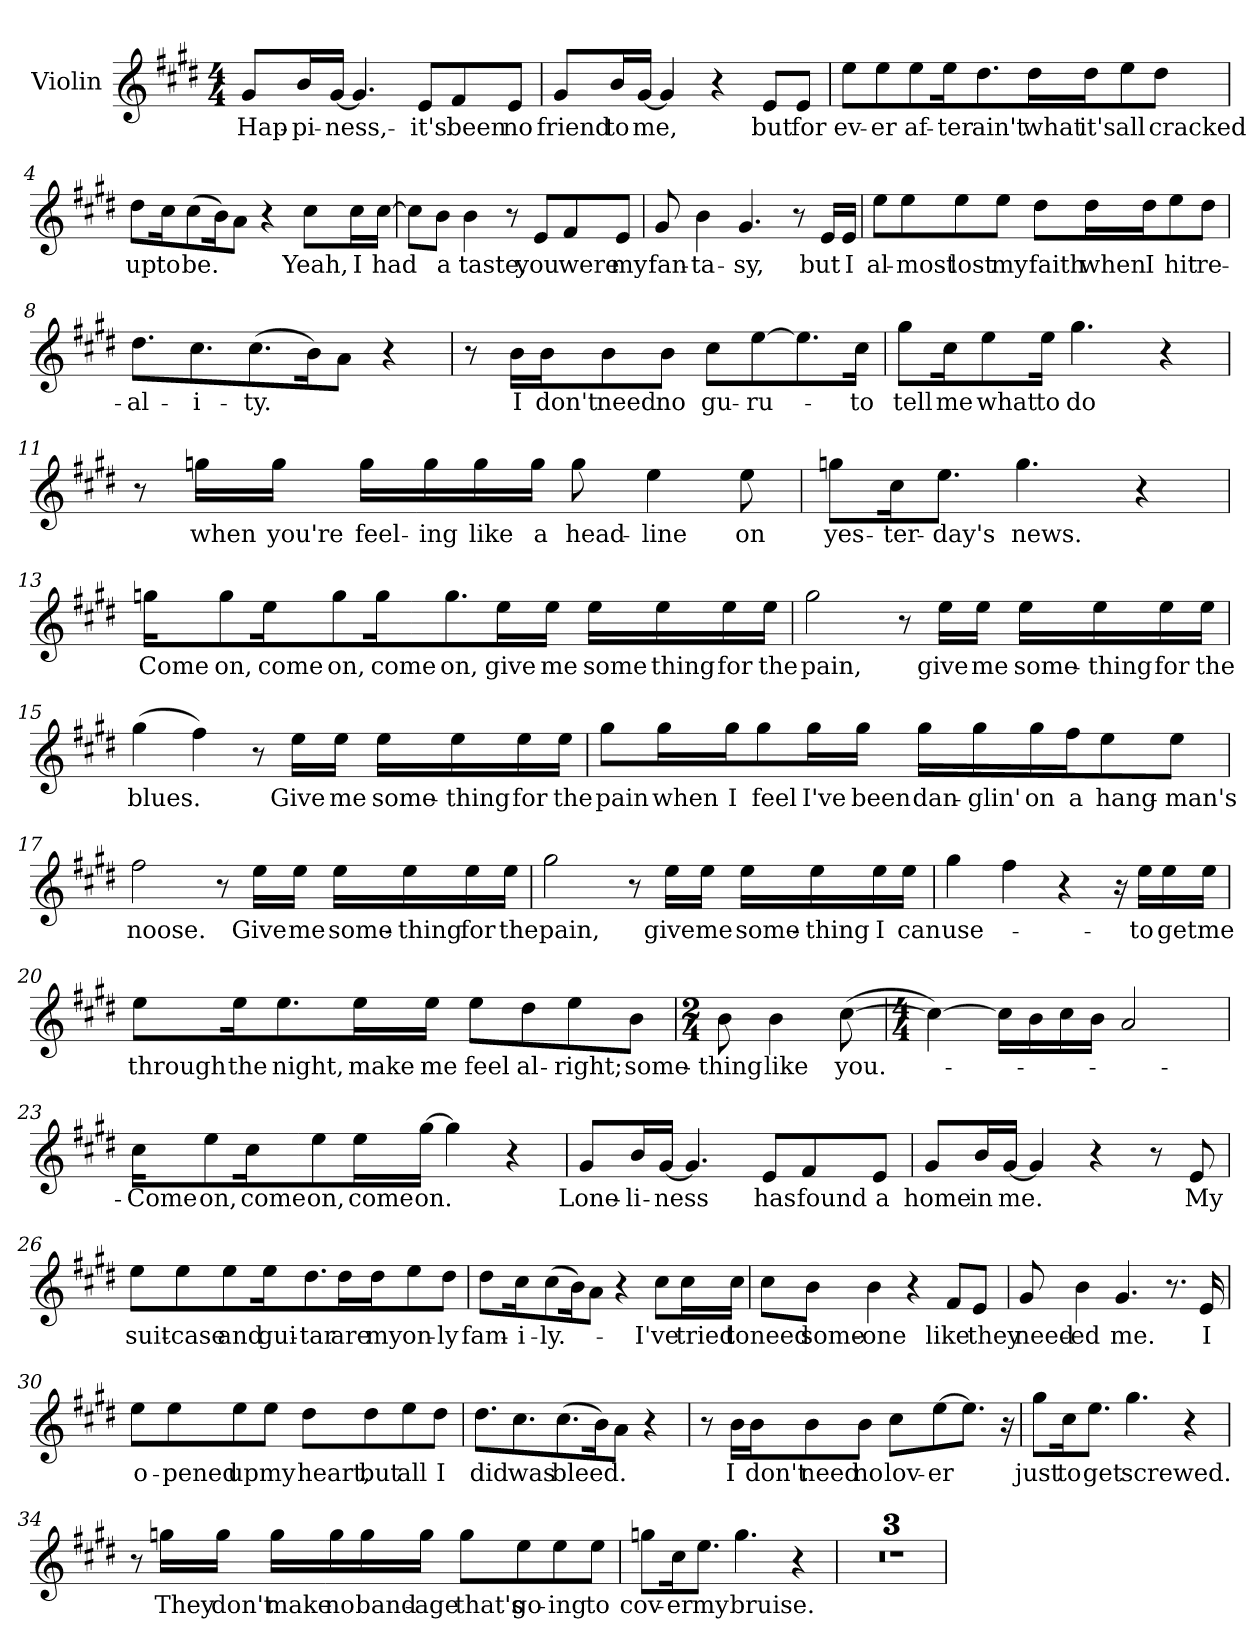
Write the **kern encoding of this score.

**kern	**text
*part1	*part1
*staff1	*staff1
*I"Violin	*
*I'Vln	*
*clefG2	*
*k[f#c#g#d#]	*
*E:	*
*M4/4	*
=1	=1
8g#/L	Hap-
16b/L	-pi-
[16g#/JJ	-ness,-
4.g#/]	.
8e/L	-it's
8f#/	been
8e/J	no
=2	=2
8g#/L	friend
16b/L	to
[16g#/JJ	me,
4g#/]	.
4r	.
8e/L	but
8e/J	for
!!LO:LB:g=z
=3	=3
8ee\L	ev-
8ee\	er
8ee\	af-
16ee\K	-ter
8.dd#\	ain't
16dd#\L	what
16dd#\J	it's
8ee\	all
8dd#\J	cracked
=4	=4
8dd#\L	up
16cc#\K	to
(8cc#\	be.
16b\K)	.
8a\J	.
4r	.
8cc#\L	Yeah,
16cc#\L	I
[16cc#\JJ	had
=5	=5
8cc#\L]	.
8b\J	a
4b\	taste,
8r	.
8e/L	you
8f#/	were
8e/J	my
!!LO:LB:g=z
=6	=6
8g#/	fan-
4b\	-ta-
4.g#/	-sy,
8r	.
16e/LL	but
16e/JJ	I
=7	=7
8ee\L	al-
8ee\	-most
8ee\	lost
8ee\J	my
8dd#\L	faith
16dd#\L	when
16dd#\J	I
8ee\	hit
8dd#\J	re-
=8	=8
8.dd#\L	-al-
8.cc#\	-i-
(8.cc#\	-ty.
16b\K)	.
8a\J	.
4r	.
!!LO:LB:g=z
=9	=9
8r	.
16b\LL	I
16b\J	don't
8b\	need
8b\J	no
8cc#\L	gu-
[8ee\	-ru-
8.ee\]	.
16cc#\Jk	-to
=10	=10
8gg#\L	tell
16cc#\K	me
8ee\	what
16ee\Jk	to
4.gg#\	do
4r	.
!!LO:LB:g=z
=11	=11
8r	.
16ggn\LL	when
16gg\JJ	you're
16gg\LL	feel-
16gg\	-ing
16gg\	like
16gg\JJ	a
8gg\	head-
4ee\	-line
8ee\	on
=12	=12
8ggn\L	yes-
16cc#\K	-ter-
8.ee\J	-day's
4.gg\	news.
4r	.
!!LO:LB:g=z
=13	=13
16ggn\KL	Come
8gg\	on,
16ee\K	come
8gg\	on,
16gg\K	come
8.gg\	on,
16ee\L	give
16ee\JJ	me
16ee\LL	some
16ee\	thing
16ee\	for
16ee\JJ	the
=14	=14
2gg#\	pain,
8r	.
16ee\LL	give
16ee\JJ	me
16ee\LL	some-
16ee\	-thing
16ee\	for
16ee\JJ	the
!!LO:LB:g=z
=15	=15
(4gg#\	blues.
4ff#\)	.
8r	.
16ee\LL	Give
16ee\JJ	me
16ee\LL	some-
16ee\	-thing
16ee\	for
16ee\JJ	the
=16	=16
8gg#\L	pain
16gg#\L	when
16gg#\J	I
8gg#\	feel
16gg#\L	I've
16gg#\JJ	been
16gg#\LL	dan-
16gg#\	-glin'
16gg#\	on
16ff#\J	a
8ee\	hang-
8ee\J	-man's
!!LO:LB:g=z
=17	=17
2ff#\	noose.
8r	.
16ee\LL	Give
16ee\JJ	me
16ee\LL	some-
16ee\	-thing
16ee\	for
16ee\JJ	the
=18	=18
2gg#\	pain,
8r	.
16ee\LL	give
16ee\JJ	me
16ee\LL	some-
16ee\	-thing
16ee\	I
16ee\JJ	can
=19	=19
4gg#\	use-
4ff#\	.
4r	.
16r	.
16ee\LL	to
16ee\	get
16ee\JJ	me
!!LO:LB:g=z
=20	=20
8ee\L	through
16ee\K	the
8.ee\	night,
16ee\L	make
16ee\JJ	me
8ee\L	feel
8dd#\	al-
8ee\	-right;
8b\J	some-
=21	=21
*M2/4	*
8b\	-thing
4b\	like
([8cc#\	you.-
=22	=22
*M4/4	*
4cc#\_)	.
16cc#\LL]	.
16b\	.
16cc#\	.
16b\JJ	.
2a/	.
!!LO:LB:g=z
=23	=23
16cc#\KL	-Come
8ee\	on,
16cc#\K	come
8ee\	on,
16ee\L	come
[16gg#\JJ	on.
4gg#\]	.
4r	.
=24	=24
8g#/L	Lone-
16b/L	-li-
[16g#/JJ	-ness
4.g#/]	.
8e/L	has
8f#/	found
8e/J	a
=25	=25
8g#/L	home
16b/L	in
[16g#/JJ	me.
4g#/]	.
4r	.
8r	.
8e/	My
!!LO:PB:g=z
=26	=26
8ee\L	suit-
8ee\	-case
8ee\	and
16ee\K	gui-
8.dd#\	-tar
16dd#\L	are
16dd#\J	my
8ee\	on-
8dd#\J	-ly
=27	=27
8dd#\L	fam-
16cc#\K	-i-
(8cc#\	-ly.-
16b\K)	.
8a\J	.
4r	.
8cc#\L	-I've
16cc#\L	tried
16cc#\JJ	to
=28	=28
8cc#\L	need
8b\J	some-
4b\	-one
4r	.
8f#/L	like
8e/J	they
!!LO:LB:g=z
=29	=29
8g#/	need-
4b\	-ed
4.g#/	me.
8.r	.
16e/	I
=30	=30
8ee\L	o-
8ee\	-pened
8ee\	up
8ee\J	my
8dd#\L	heart,
8dd#\	but
8ee\	all
8dd#\J	I
=31	=31
8.dd#\L	did
8.cc#\	was
(8.cc#\	bleed.
16b\K)	.
8a\J	.
4r	.
!!LO:LB:g=z
=32	=32
8r	.
16b\LL	I
16b\J	don't
8b\	need
8b\J	no
8cc#\L	lov-
[8ee\	-er
8.ee\J]	.
16r	.
=33	=33
8gg#\L	just
16cc#\K	to
8.ee\J	get
4.gg#\	screwed.
4r	.
!!LO:LB:g=z
=34	=34
8r	.
16ggn\LL	They
16gg\JJ	don't
16gg\LL	make
16gg\	no
16gg\	band-
16gg\JJ	-age
8gg\L	that's
8ee\	go-
8ee\	-ing
8ee\J	to
=35	=35
8ggn\L	cov-
16cc#\K	-er
8.ee\J	my
4.gg\	bruise.
4r	.
!!LO:LB:g=z
=36	=36
1r	.
=37	=37
1r	.
=38	=38
1r	.
=	=
*-	*-
